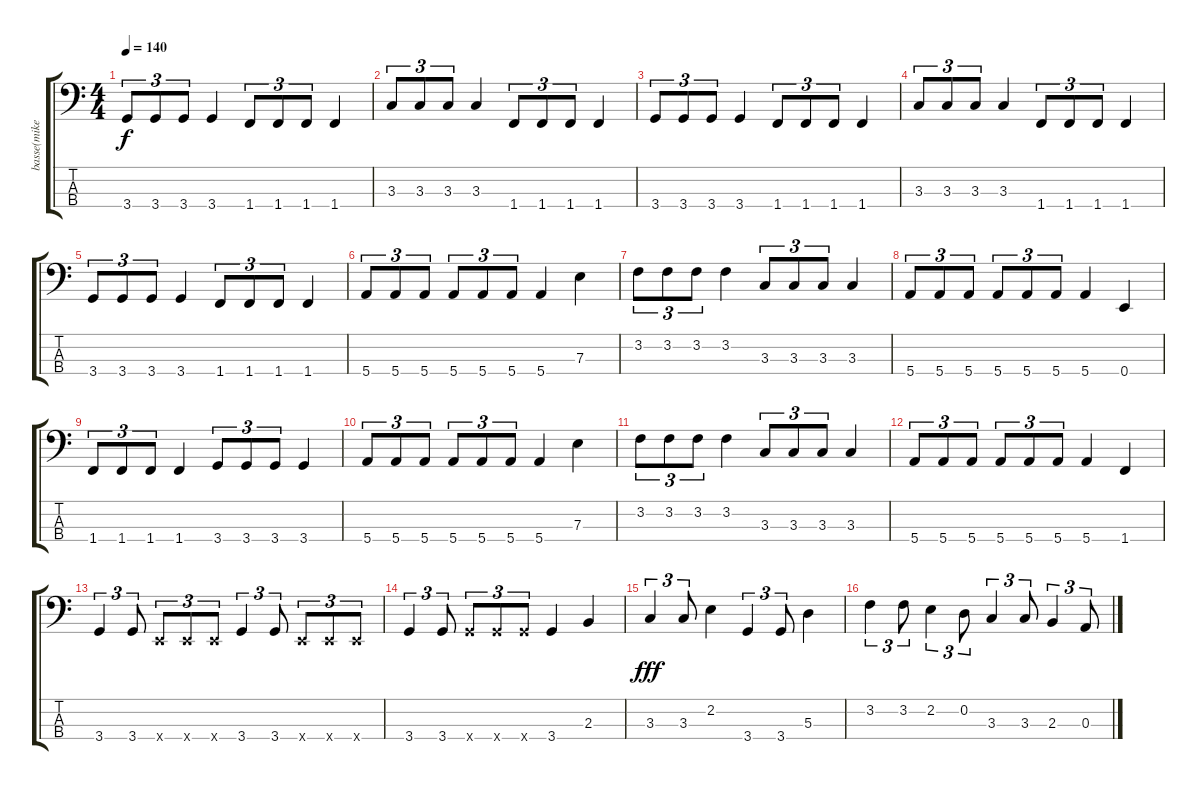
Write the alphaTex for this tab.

\track ("basse(mike)" "basse(mike") {instrument electricbasspick}
\staff {score tabs}
\tuning (G2 D2 A1 E1) {hide}
\ts (4 4)
\tempo 140
\clef f4
\ks c
3.4.8{tu (3 2) dy f} 3.4.8{tu (3 2)} 3.4.8{tu (3 2)} 3.4.4 1.4.8{tu (3 2)} 1.4.8{tu (3 2)} 1.4.8{tu (3 2)} 1.4.4 |
3.3.8{tu (3 2)} 3.3.8{tu (3 2)} 3.3.8{tu (3 2)} 3.3.4 1.4.8{tu (3 2)} 1.4.8{tu (3 2)} 1.4.8{tu (3 2)} 1.4.4 |
3.4.8{tu (3 2)} 3.4.8{tu (3 2)} 3.4.8{tu (3 2)} 3.4.4 1.4.8{tu (3 2)} 1.4.8{tu (3 2)} 1.4.8{tu (3 2)} 1.4.4 |
3.3.8{tu (3 2)} 3.3.8{tu (3 2)} 3.3.8{tu (3 2)} 3.3.4 1.4.8{tu (3 2)} 1.4.8{tu (3 2)} 1.4.8{tu (3 2)} 1.4.4 |
3.4.8{tu (3 2)} 3.4.8{tu (3 2)} 3.4.8{tu (3 2)} 3.4.4 1.4.8{tu (3 2)} 1.4.8{tu (3 2)} 1.4.8{tu (3 2)} 1.4.4 |
5.4.8{tu (3 2)} 5.4.8{tu (3 2)} 5.4.8{tu (3 2)} 5.4.8{tu (3 2)} 5.4.8{tu (3 2)} 5.4.8{tu (3 2)} 5.4.4 7.3.4 |
3.2.8{tu (3 2)} 3.2.8{tu (3 2)} 3.2.8{tu (3 2)} 3.2.4 3.3.8{tu (3 2)} 3.3.8{tu (3 2)} 3.3.8{tu (3 2)} 3.3.4 |
5.4.8{tu (3 2)} 5.4.8{tu (3 2)} 5.4.8{tu (3 2)} 5.4.8{tu (3 2)} 5.4.8{tu (3 2)} 5.4.8{tu (3 2)} 5.4.4 0.4.4 |
1.4.8{tu (3 2)} 1.4.8{tu (3 2)} 1.4.8{tu (3 2)} 1.4.4 3.4.8{tu (3 2)} 3.4.8{tu (3 2)} 3.4.8{tu (3 2)} 3.4.4 |
5.4.8{tu (3 2)} 5.4.8{tu (3 2)} 5.4.8{tu (3 2)} 5.4.8{tu (3 2)} 5.4.8{tu (3 2)} 5.4.8{tu (3 2)} 5.4.4 7.3.4 |
3.2.8{tu (3 2)} 3.2.8{tu (3 2)} 3.2.8{tu (3 2)} 3.2.4 3.3.8{tu (3 2)} 3.3.8{tu (3 2)} 3.3.8{tu (3 2)} 3.3.4 |
5.4.8{tu (3 2)} 5.4.8{tu (3 2)} 5.4.8{tu (3 2)} 5.4.8{tu (3 2)} 5.4.8{tu (3 2)} 5.4.8{tu (3 2)} 5.4.4 1.4.4 |
3.4.4{tu (3 2)} 3.4.8{tu (3 2)} 0.4{x}.8{tu (3 2)} 0.4{x}.8{tu (3 2)} 0.4{x}.8{tu (3 2)} 3.4.4{tu (3 2)} 3.4.8{tu (3 2)} 0.4{x}.8{tu (3 2)} 0.4{x}.8{tu (3 2)} 0.4{x}.8{tu (3 2)} |
3.4.4{tu (3 2)} 3.4.8{tu (3 2)} 3.4{x}.8{tu (3 2)} 3.4{x}.8{tu (3 2)} 3.4{x}.8{tu (3 2)} 3.4.4 2.3.4 |
3.3.4{tu (3 2) dy fff} 3.3.8{tu (3 2)} 2.2.4 3.4.4{tu (3 2)} 3.4.8{tu (3 2)} 5.3.4 |
3.2.4{tu (3 2)} 3.2.8{tu (3 2)} 2.2.4{tu (3 2)} 0.2.8{tu (3 2)} 3.3.4{tu (3 2)} 3.3.8{tu (3 2)} 2.3.4{tu (3 2)} 0.3.8{tu (3 2)}
